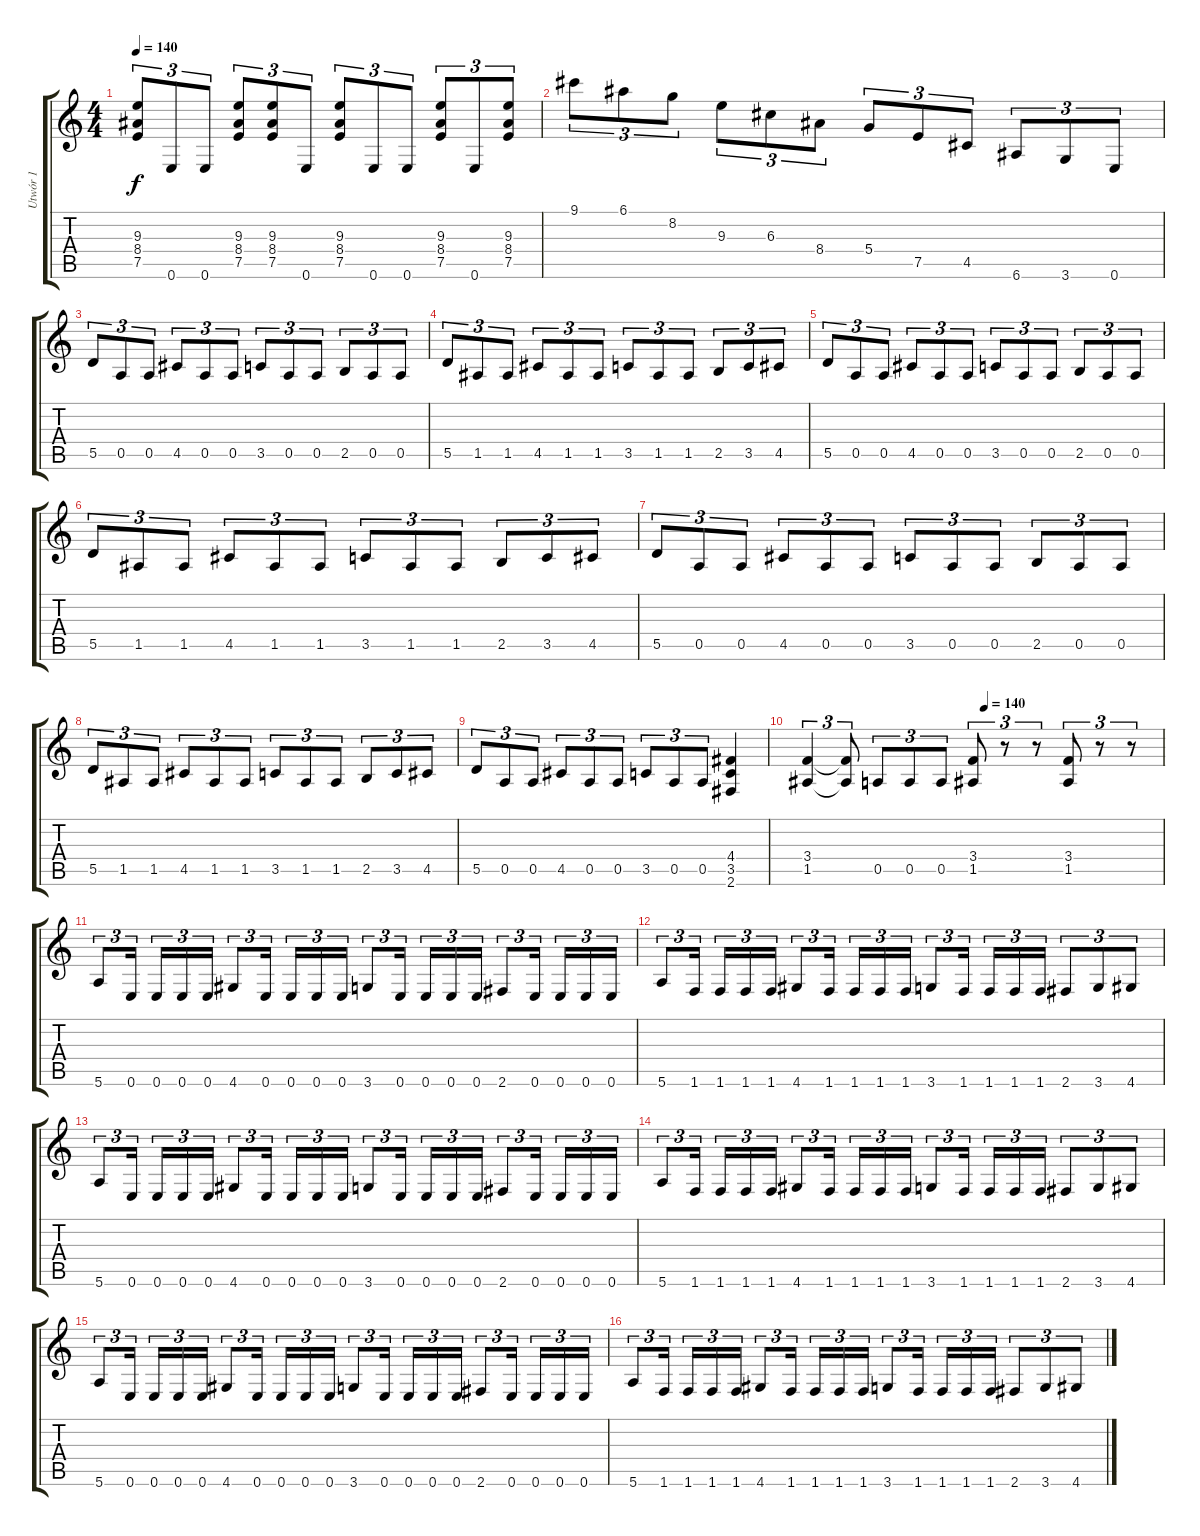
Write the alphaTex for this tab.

\track ("Utwór 1" "Utwór 1") {solo instrument distortionguitar}
\staff {score tabs}
\tuning (E4 B3 G3 D3 A2 E2) {hide}
\ts (4 4)
\tempo 140
\clef g2
\ks c
(9.3 8.4 7.5).8{tu (3 2) dy f} 0.6.8{tu (3 2)} 0.6.8{tu (3 2)} (9.3 8.4 7.5).8{tu (3 2)} (9.3 8.4 7.5).8{tu (3 2)} 0.6.8{tu (3 2)} (9.3 8.4 7.5).8{tu (3 2)} 0.6.8{tu (3 2)} 0.6.8{tu (3 2)} (9.3 8.4 7.5).8{tu (3 2)} 0.6.8{tu (3 2)} (9.3 8.4 7.5).8{tu (3 2)} |
9.1.8{tu (3 2)} 6.1.8{tu (3 2)} 8.2.8{tu (3 2)} 9.3.8{tu (3 2)} 6.3.8{tu (3 2)} 8.4.8{tu (3 2)} 5.4.8{tu (3 2)} 7.5.8{tu (3 2)} 4.5.8{tu (3 2)} 6.6.8{tu (3 2)} 3.6.8{tu (3 2)} 0.6.8{tu (3 2)} |
5.5.8{tu (3 2)} 0.5.8{tu (3 2)} 0.5.8{tu (3 2)} 4.5.8{tu (3 2)} 0.5.8{tu (3 2)} 0.5.8{tu (3 2)} 3.5.8{tu (3 2)} 0.5.8{tu (3 2)} 0.5.8{tu (3 2)} 2.5.8{tu (3 2)} 0.5.8{tu (3 2)} 0.5.8{tu (3 2)} |
5.5.8{tu (3 2)} 1.5.8{tu (3 2)} 1.5.8{tu (3 2)} 4.5.8{tu (3 2)} 1.5.8{tu (3 2)} 1.5.8{tu (3 2)} 3.5.8{tu (3 2)} 1.5.8{tu (3 2)} 1.5.8{tu (3 2)} 2.5.8{tu (3 2)} 3.5.8{tu (3 2)} 4.5.8{tu (3 2)} |
5.5.8{tu (3 2)} 0.5.8{tu (3 2)} 0.5.8{tu (3 2)} 4.5.8{tu (3 2)} 0.5.8{tu (3 2)} 0.5.8{tu (3 2)} 3.5.8{tu (3 2)} 0.5.8{tu (3 2)} 0.5.8{tu (3 2)} 2.5.8{tu (3 2)} 0.5.8{tu (3 2)} 0.5.8{tu (3 2)} |
5.5.8{tu (3 2)} 1.5.8{tu (3 2)} 1.5.8{tu (3 2)} 4.5.8{tu (3 2)} 1.5.8{tu (3 2)} 1.5.8{tu (3 2)} 3.5.8{tu (3 2)} 1.5.8{tu (3 2)} 1.5.8{tu (3 2)} 2.5.8{tu (3 2)} 3.5.8{tu (3 2)} 4.5.8{tu (3 2)} |
5.5.8{tu (3 2)} 0.5.8{tu (3 2)} 0.5.8{tu (3 2)} 4.5.8{tu (3 2)} 0.5.8{tu (3 2)} 0.5.8{tu (3 2)} 3.5.8{tu (3 2)} 0.5.8{tu (3 2)} 0.5.8{tu (3 2)} 2.5.8{tu (3 2)} 0.5.8{tu (3 2)} 0.5.8{tu (3 2)} |
5.5.8{tu (3 2)} 1.5.8{tu (3 2)} 1.5.8{tu (3 2)} 4.5.8{tu (3 2)} 1.5.8{tu (3 2)} 1.5.8{tu (3 2)} 3.5.8{tu (3 2)} 1.5.8{tu (3 2)} 1.5.8{tu (3 2)} 2.5.8{tu (3 2)} 3.5.8{tu (3 2)} 4.5.8{tu (3 2)} |
5.5.8{tu (3 2)} 0.5.8{tu (3 2)} 0.5.8{tu (3 2)} 4.5.8{tu (3 2)} 0.5.8{tu (3 2)} 0.5.8{tu (3 2)} 3.5.8{tu (3 2)} 0.5.8{tu (3 2)} 0.5.8{tu (3 2)} (4.4 3.5 2.6).4 |
\tempo (140 0.5)
(3.4 1.5).4{tu (3 2)} (3.4{t} 1.5{t}).8{tu (3 2)} 0.5.8{tu (3 2)} 0.5.8{tu (3 2)} 0.5.8{tu (3 2)} (3.4 1.5).8{tu (3 2)} r.8{tu (3 2)} r.8{tu (3 2)} (3.4 1.5).8{tu (3 2)} r.8{tu (3 2)} r.8{tu (3 2)} |
5.6.8{tu (3 2)} 0.6.16{tu (3 2) beam splitsecondary} 0.6.16{tu (3 2)} 0.6.16{tu (3 2)} 0.6.16{tu (3 2)} 4.6.8{tu (3 2)} 0.6.16{tu (3 2) beam splitsecondary} 0.6.16{tu (3 2)} 0.6.16{tu (3 2)} 0.6.16{tu (3 2)} 3.6.8{tu (3 2)} 0.6.16{tu (3 2) beam splitsecondary} 0.6.16{tu (3 2)} 0.6.16{tu (3 2)} 0.6.16{tu (3 2)} 2.6.8{tu (3 2)} 0.6.16{tu (3 2) beam splitsecondary} 0.6.16{tu (3 2)} 0.6.16{tu (3 2)} 0.6.16{tu (3 2)} |
5.6.8{tu (3 2)} 1.6.16{tu (3 2) beam splitsecondary} 1.6.16{tu (3 2)} 1.6.16{tu (3 2)} 1.6.16{tu (3 2)} 4.6.8{tu (3 2)} 1.6.16{tu (3 2) beam splitsecondary} 1.6.16{tu (3 2)} 1.6.16{tu (3 2)} 1.6.16{tu (3 2)} 3.6.8{tu (3 2)} 1.6.16{tu (3 2) beam splitsecondary} 1.6.16{tu (3 2)} 1.6.16{tu (3 2)} 1.6.16{tu (3 2)} 2.6.8{tu (3 2)} 3.6.8{tu (3 2)} 4.6.8{tu (3 2)} |
5.6.8{tu (3 2)} 0.6.16{tu (3 2) beam splitsecondary} 0.6.16{tu (3 2)} 0.6.16{tu (3 2)} 0.6.16{tu (3 2)} 4.6.8{tu (3 2)} 0.6.16{tu (3 2) beam splitsecondary} 0.6.16{tu (3 2)} 0.6.16{tu (3 2)} 0.6.16{tu (3 2)} 3.6.8{tu (3 2)} 0.6.16{tu (3 2) beam splitsecondary} 0.6.16{tu (3 2)} 0.6.16{tu (3 2)} 0.6.16{tu (3 2)} 2.6.8{tu (3 2)} 0.6.16{tu (3 2) beam splitsecondary} 0.6.16{tu (3 2)} 0.6.16{tu (3 2)} 0.6.16{tu (3 2)} |
5.6.8{tu (3 2)} 1.6.16{tu (3 2) beam splitsecondary} 1.6.16{tu (3 2)} 1.6.16{tu (3 2)} 1.6.16{tu (3 2)} 4.6.8{tu (3 2)} 1.6.16{tu (3 2) beam splitsecondary} 1.6.16{tu (3 2)} 1.6.16{tu (3 2)} 1.6.16{tu (3 2)} 3.6.8{tu (3 2)} 1.6.16{tu (3 2) beam splitsecondary} 1.6.16{tu (3 2)} 1.6.16{tu (3 2)} 1.6.16{tu (3 2)} 2.6.8{tu (3 2)} 3.6.8{tu (3 2)} 4.6.8{tu (3 2)} |
5.6.8{tu (3 2)} 0.6.16{tu (3 2) beam splitsecondary} 0.6.16{tu (3 2)} 0.6.16{tu (3 2)} 0.6.16{tu (3 2)} 4.6.8{tu (3 2)} 0.6.16{tu (3 2) beam splitsecondary} 0.6.16{tu (3 2)} 0.6.16{tu (3 2)} 0.6.16{tu (3 2)} 3.6.8{tu (3 2)} 0.6.16{tu (3 2) beam splitsecondary} 0.6.16{tu (3 2)} 0.6.16{tu (3 2)} 0.6.16{tu (3 2)} 2.6.8{tu (3 2)} 0.6.16{tu (3 2) beam splitsecondary} 0.6.16{tu (3 2)} 0.6.16{tu (3 2)} 0.6.16{tu (3 2)} |
5.6.8{tu (3 2)} 1.6.16{tu (3 2) beam splitsecondary} 1.6.16{tu (3 2)} 1.6.16{tu (3 2)} 1.6.16{tu (3 2)} 4.6.8{tu (3 2)} 1.6.16{tu (3 2) beam splitsecondary} 1.6.16{tu (3 2)} 1.6.16{tu (3 2)} 1.6.16{tu (3 2)} 3.6.8{tu (3 2)} 1.6.16{tu (3 2) beam splitsecondary} 1.6.16{tu (3 2)} 1.6.16{tu (3 2)} 1.6.16{tu (3 2)} 2.6.8{tu (3 2)} 3.6.8{tu (3 2)} 4.6.8{tu (3 2)}
